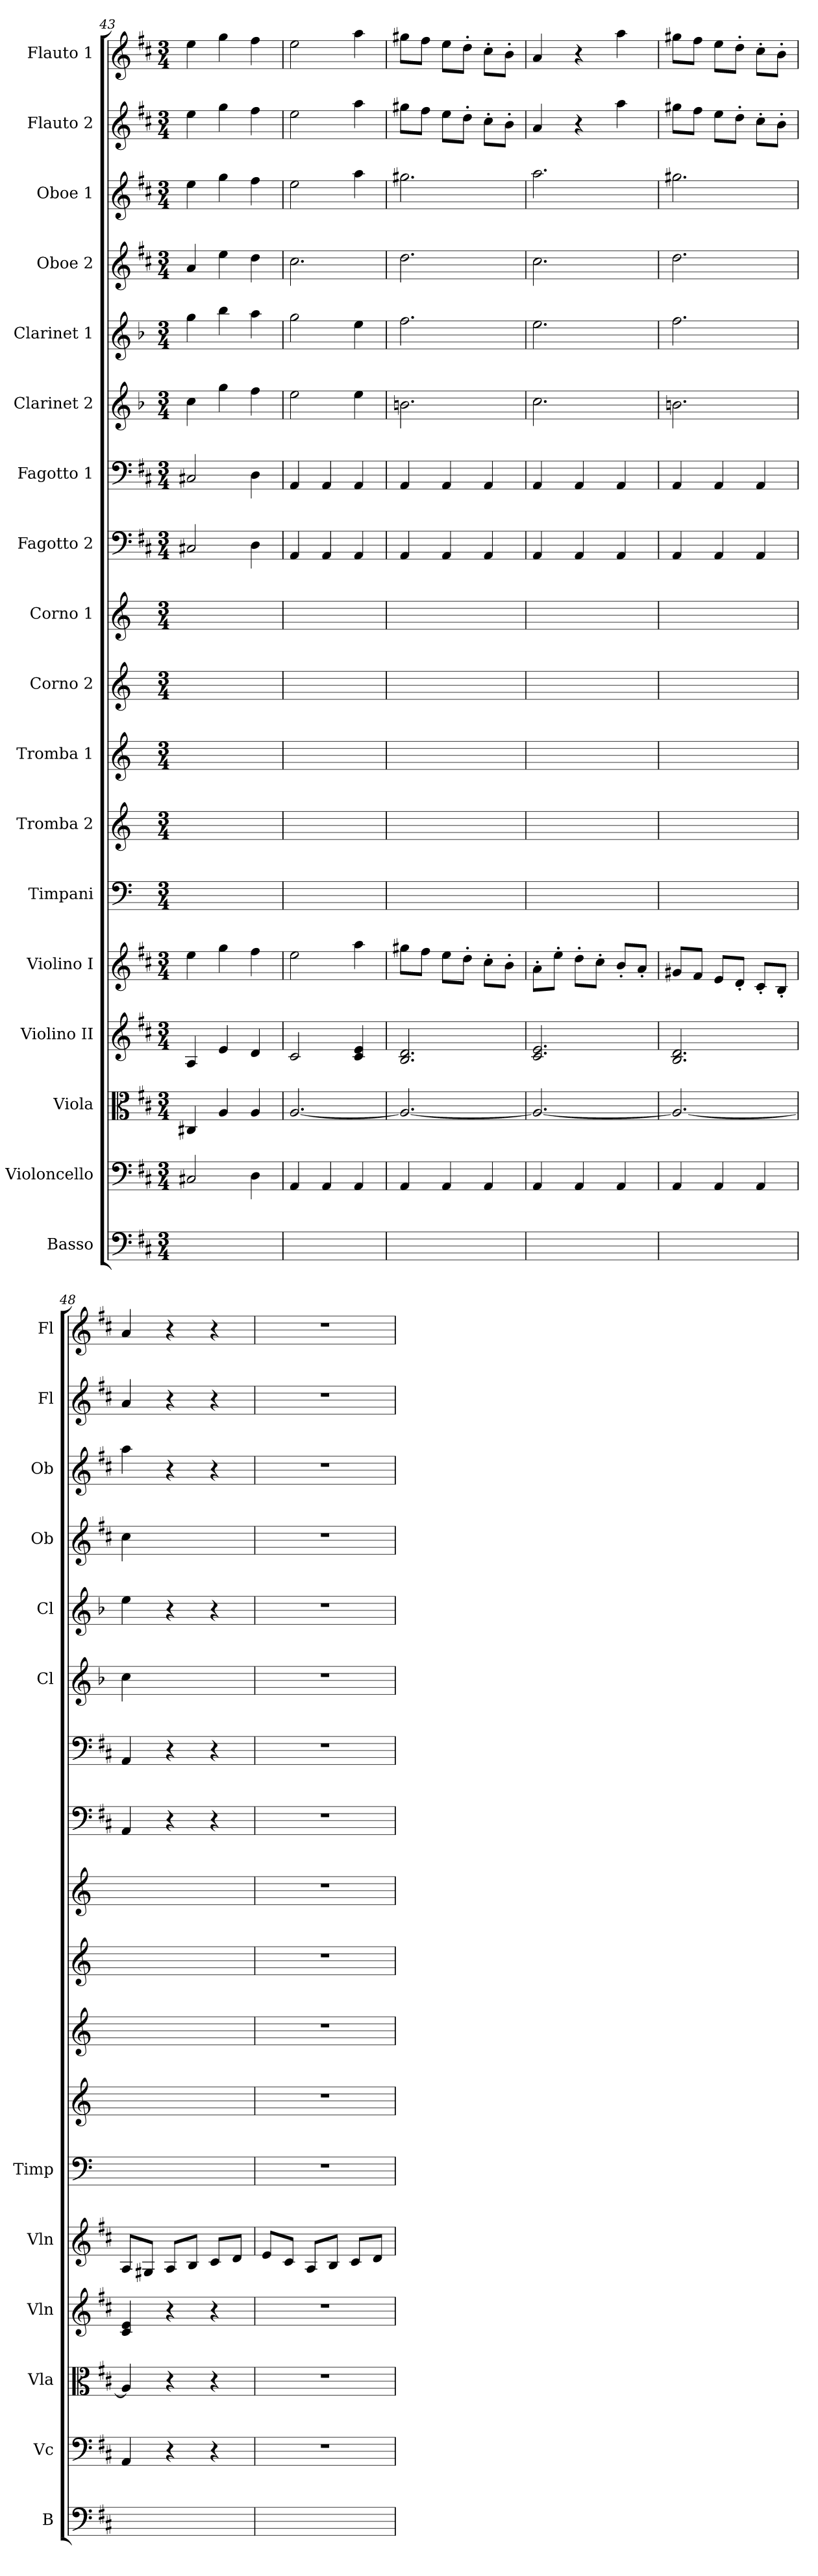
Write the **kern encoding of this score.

**kern	**kern	**kern	**kern	**kern	**kern	**kern	**kern	**kern	**kern	**kern	**kern	**kern	**kern	**kern	**kern	**kern	**kern
*part18	*part17	*part16	*part15	*part14	*part13	*part12	*part11	*part10	*part9	*part8	*part7	*part6	*part5	*part4	*part3	*part2	*part1
*staff18	*staff17	*staff16	*staff15	*staff14	*staff13	*staff12	*staff11	*staff10	*staff9	*staff8	*staff7	*staff6	*staff5	*staff4	*staff3	*staff2	*staff1
*I"Basso	*I"Violoncello	*I"Viola	*I"Violino II	*I"Violino I	*I"Timpani	*I"Tromba 2	*I"Tromba 1	*I"Corno 2	*I"Corno 1	*I"Fagotto 2	*I"Fagotto 1	*I"Clarinet 2	*I"Clarinet 1	*I"Oboe 2	*I"Oboe 1	*I"Flauto 2	*I"Flauto 1
*I'B	*I'Vc	*I'Vla	*I'Vln	*I'Vln	*I'Timp	*	*	*	*	*	*	*I'Cl	*I'Cl	*I'Ob	*I'Ob	*I'Fl	*I'Fl
*clefF4	*clefF4	*clefC3	*clefG2	*clefG2	*clefF4	*clefG2	*clefG2	*clefG2	*clefG2	*clefF4	*clefF4	*clefG2	*clefG2	*clefG2	*clefG2	*clefG2	*clefG2
*ITrd7c12	*	*	*	*	*	*ITrd-1c-2	*ITrd-1c-2	*ITrd6c10	*ITrd6c10	*	*	*ITrd2c3	*ITrd2c3	*	*	*	*
*k[f#c#]	*k[f#c#]	*k[f#c#]	*k[f#c#]	*k[f#c#]	*	*	*	*	*	*k[f#c#]	*k[f#c#]	*k[f#c#]	*k[f#c#]	*k[f#c#]	*k[f#c#]	*k[f#c#]	*k[f#c#]
*M3/4	*M3/4	*M3/4	*M3/4	*M3/4	*M3/4	*M3/4	*M3/4	*M3/4	*M3/4	*M3/4	*M3/4	*M3/4	*M3/4	*M3/4	*M3/4	*M3/4	*M3/4
=43	=43	=43	=43	=43	=43	=43	=43	=43	=43	=43	=43	=43	=43	=43	=43	=43	=43
2.ryy	2C#X	4C#X	4A	4ee	2.ryy	2.ryy	2.ryy	2.ryy	2.ryy	2C#X	2C#X	4a	4ee	4a	4ee	4ee	4ee
.	.	4A	4e	4gg	.	.	.	.	.	.	.	4ee	4gg	4ee	4gg	4gg	4gg
.	4D	4A	4d	4ff#	.	.	.	.	.	4D	4D	4dd	4ff#	4dd	4ff#	4ff#	4ff#
=44	=44	=44	=44	=44	=44	=44	=44	=44	=44	=44	=44	=44	=44	=44	=44	=44	=44
2.ryy	4AA	[2.A	2c#	2ee	2.ryy	2.ryy	2.ryy	2.ryy	2.ryy	4AA	4AA	2cc#	2ee	2.cc#	2ee	2ee	2ee
.	4AA	.	.	.	.	.	.	.	.	4AA	4AA	.	.	.	.	.	.
.	4AA	.	4c# 4e	4aa	.	.	.	.	.	4AA	4AA	4cc#	4cc#	.	4aa	4aa	4aa
=45	=45	=45	=45	=45	=45	=45	=45	=45	=45	=45	=45	=45	=45	=45	=45	=45	=45
2.ryy	4AA	2.A_	2.B 2.d	8gg#X\L	2.ryy	2.ryy	2.ryy	2.ryy	2.ryy	4AA	4AA	2.g#X	2.dd	2.dd	2.gg#X	8gg#X\L	8gg#X\L
.	.	.	.	8ff#\J	.	.	.	.	.	.	.	.	.	.	.	8ff#\J	8ff#\J
.	4AA	.	.	8ee\L	.	.	.	.	.	4AA	4AA	.	.	.	.	8ee\L	8ee\L
.	.	.	.	8dd'\J	.	.	.	.	.	.	.	.	.	.	.	8dd'\J	8dd'\J
.	4AA	.	.	8cc#'\L	.	.	.	.	.	4AA	4AA	.	.	.	.	8cc#'\L	8cc#'\L
.	.	.	.	8b'\J	.	.	.	.	.	.	.	.	.	.	.	8b'\J	8b'\J
=46	=46	=46	=46	=46	=46	=46	=46	=46	=46	=46	=46	=46	=46	=46	=46	=46	=46
2.ryy	4AA	2.A_	2.c# 2.e	8a'\L	2.ryy	2.ryy	2.ryy	2.ryy	2.ryy	4AA	4AA	2.a	2.cc#	2.cc#	2.aa	4a	4a
.	.	.	.	8ee'\J	.	.	.	.	.	.	.	.	.	.	.	.	.
.	4AA	.	.	8dd'\L	.	.	.	.	.	4AA	4AA	.	.	.	.	4r	4r
.	.	.	.	8cc#'\J	.	.	.	.	.	.	.	.	.	.	.	.	.
.	4AA	.	.	8b'/L	.	.	.	.	.	4AA	4AA	.	.	.	.	4aa	4aa
.	.	.	.	8a'/J	.	.	.	.	.	.	.	.	.	.	.	.	.
=47	=47	=47	=47	=47	=47	=47	=47	=47	=47	=47	=47	=47	=47	=47	=47	=47	=47
2.ryy	4AA	2.A_	2.B 2.d	8g#X/L	2.ryy	2.ryy	2.ryy	2.ryy	2.ryy	4AA	4AA	2.g#X	2.dd	2.dd	2.gg#X	8gg#X\L	8gg#X\L
.	.	.	.	8f#/J	.	.	.	.	.	.	.	.	.	.	.	8ff#\J	8ff#\J
.	4AA	.	.	8e/L	.	.	.	.	.	4AA	4AA	.	.	.	.	8ee\L	8ee\L
.	.	.	.	8d'/J	.	.	.	.	.	.	.	.	.	.	.	8dd'\J	8dd'\J
.	4AA	.	.	8c#'/L	.	.	.	.	.	4AA	4AA	.	.	.	.	8cc#'\L	8cc#'\L
.	.	.	.	8B'/J	.	.	.	.	.	.	.	.	.	.	.	8b'\J	8b'\J
=48	=48	=48	=48	=48	=48	=48	=48	=48	=48	=48	=48	=48	=48	=48	=48	=48	=48
2.ryy	4AA	4A]	4c# 4e	8A/L	2.ryy	2.ryy	2.ryy	2.ryy	2.ryy	4AA	4AA	4a	4cc#	4cc#	4aa	4a	4a
.	.	.	.	8G#X/J	.	.	.	.	.	.	.	.	.	.	.	.	.
.	4r	4r	4r	8A/L	.	.	.	.	.	4r	4r	4ryy	4r	4ryy	4r	4r	4r
.	.	.	.	8B/J	.	.	.	.	.	.	.	.	.	.	.	.	.
.	4r	4r	4r	8c#/L	.	.	.	.	.	4r	4r	4ryy	4r	4ryy	4r	4r	4r
.	.	.	.	8d/J	.	.	.	.	.	.	.	.	.	.	.	.	.
=49	=49	=49	=49	=49	=49	=49	=49	=49	=49	=49	=49	=49	=49	=49	=49	=49	=49
2.ryy	2.r	2.r	2.r	8e/L	2.r	2.r	2.r	2.r	2.r	2.r	2.r	2.r	2.r	2.r	2.r	2.r	2.r
.	.	.	.	8c#/J	.	.	.	.	.	.	.	.	.	.	.	.	.
.	.	.	.	8A/L	.	.	.	.	.	.	.	.	.	.	.	.	.
.	.	.	.	8B/J	.	.	.	.	.	.	.	.	.	.	.	.	.
.	.	.	.	8c#/L	.	.	.	.	.	.	.	.	.	.	.	.	.
.	.	.	.	8d/J	.	.	.	.	.	.	.	.	.	.	.	.	.
=	=	=	=	=	=	=	=	=	=	=	=	=	=	=	=	=	=
*-	*-	*-	*-	*-	*-	*-	*-	*-	*-	*-	*-	*-	*-	*-	*-	*-	*-
